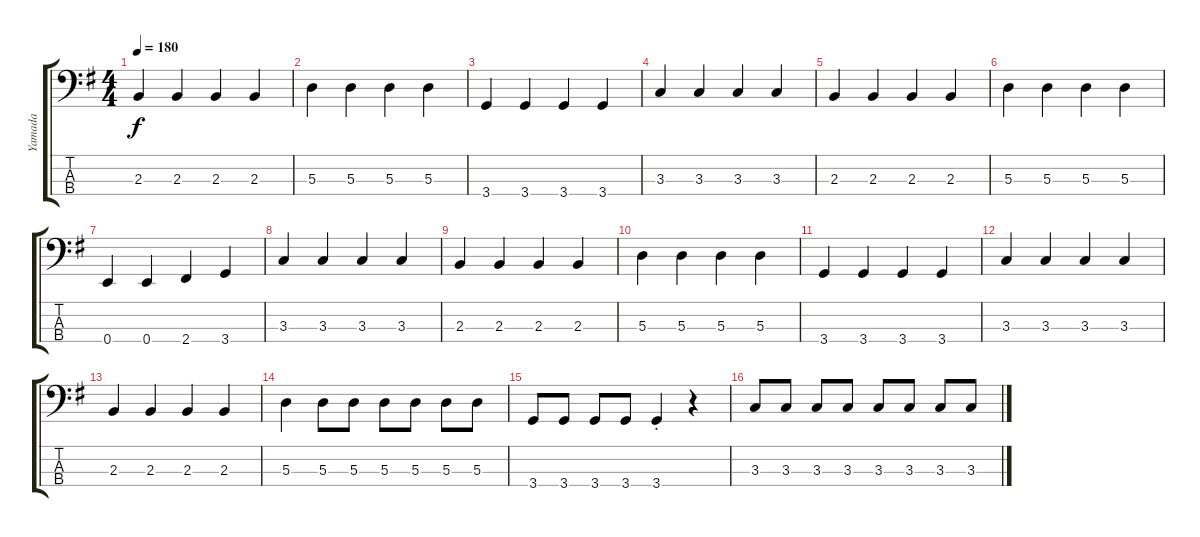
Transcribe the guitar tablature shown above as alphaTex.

\track ("Yamada" "Yamada") {instrument electricbassfinger}
\staff {score tabs}
\tuning (G2 D2 A1 E1) {hide}
\ts (4 4)
\tempo 180
\clef f4
\ks g
2.3.4{dy f} 2.3.4 2.3.4 2.3.4 |
5.3.4 5.3.4 5.3.4 5.3.4 |
3.4.4 3.4.4 3.4.4 3.4.4 |
3.3.4 3.3.4 3.3.4 3.3.4 |
2.3.4 2.3.4 2.3.4 2.3.4 |
5.3.4 5.3.4 5.3.4 5.3.4 |
0.4.4 0.4.4 2.4.4 3.4.4 |
3.3.4 3.3.4 3.3.4 3.3.4 |
2.3.4 2.3.4 2.3.4 2.3.4 |
5.3.4 5.3.4 5.3.4 5.3.4 |
3.4.4 3.4.4 3.4.4 3.4.4 |
3.3.4 3.3.4 3.3.4 3.3.4 |
2.3.4 2.3.4 2.3.4 2.3.4 |
5.3.4 5.3.8 5.3.8 5.3.8 5.3.8 5.3.8 5.3.8 |
3.4.8 3.4.8 3.4.8 3.4.8 3.4{st}.4 r.4 |
3.3.8 3.3.8 3.3.8 3.3.8 3.3.8 3.3.8 3.3.8 3.3.8
